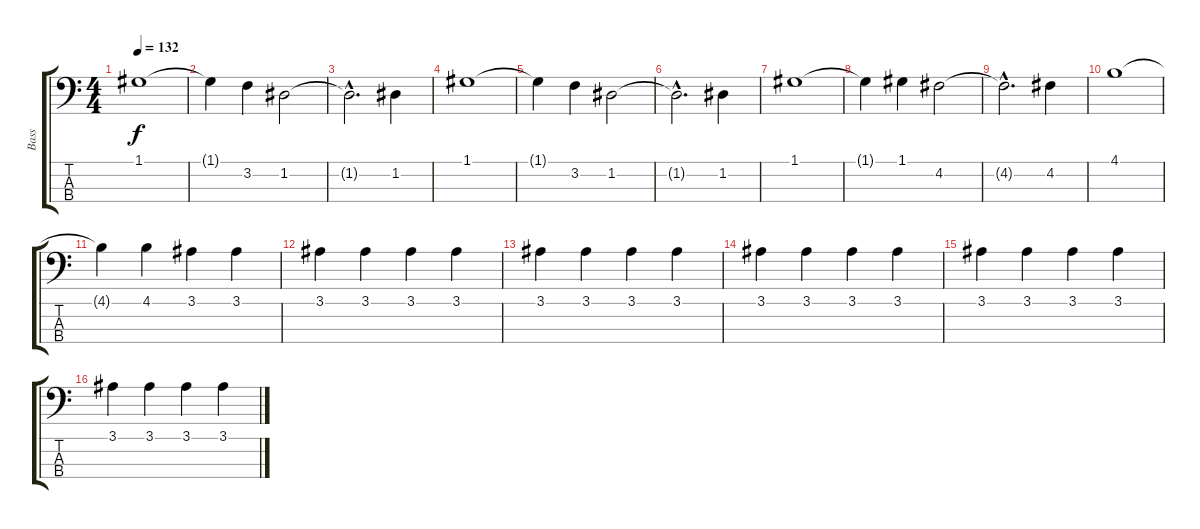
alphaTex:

\track ("Bass" "Bass") {instrument fretlessbass}
\staff {score tabs}
\tuning (G2 D2 A1 E1) {hide}
\ts (4 4)
\tempo 132
\clef f4
\ks c
1.1.1{dy f} |
1.1{t}.4 3.2.4 1.2.2 |
1.2{hac t}.2{d} 1.2.4 |
1.1.1 |
1.1{t}.4 3.2.4 1.2.2 |
1.2{hac t}.2{d} 1.2.4 |
1.1.1 |
1.1{t}.4 1.1.4 4.2.2 |
4.2{hac t}.2{d} 4.2.4 |
4.1.1 |
4.1{t}.4 4.1.4 3.1.4 3.1.4 |
3.1.4 3.1.4 3.1.4 3.1.4 |
3.1.4 3.1.4 3.1.4 3.1.4 |
3.1.4 3.1.4 3.1.4 3.1.4 |
3.1.4 3.1.4 3.1.4 3.1.4 |
3.1.4 3.1.4 3.1.4 3.1.4
